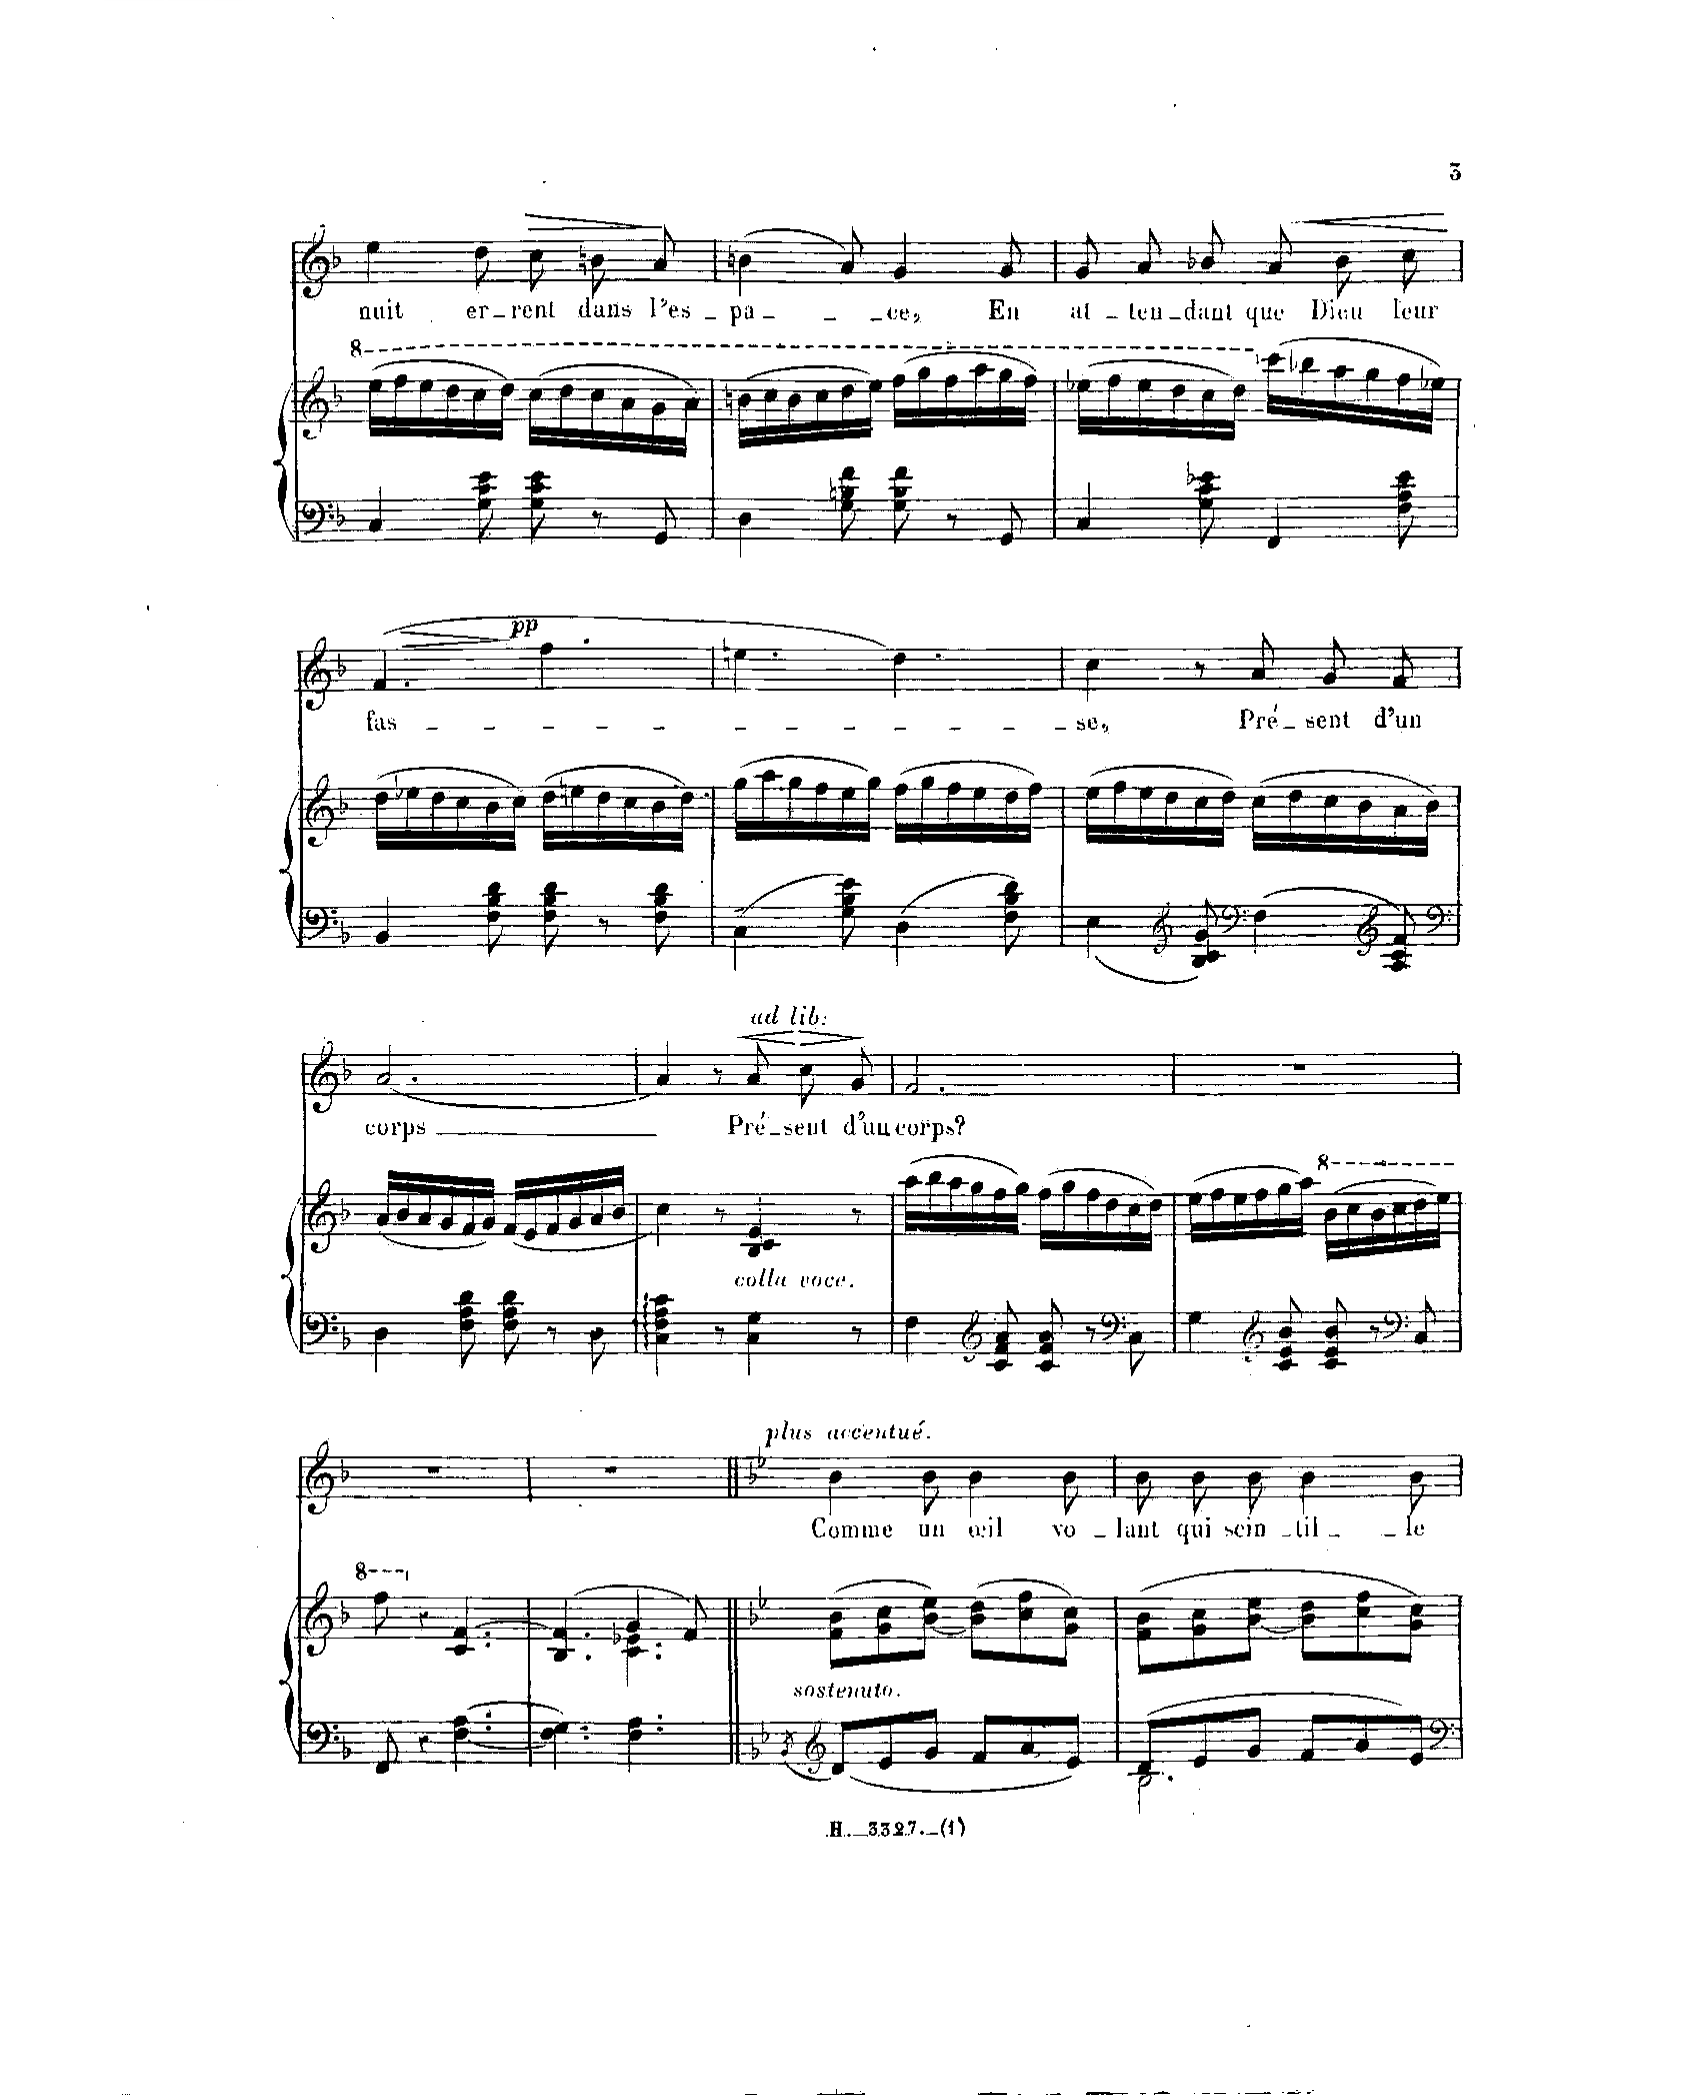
**kern	**kern	**kern	**text	**dynam
*part2	*part2	*part1	*part1	*part1
*staff3	*staff2	*staff1	*staff1	*staff1
*I"Piano	*	*I"Chant Voice	*	*
*I'Pno	*	*	*	*
*clefF4	*clefG2	*clefG2	*	*
*k[b-]	*k[b-]	*k[b-]	*	*
*M6/8	*M6/8	*M6/8	*	*
=25	=25	=25	=25	=25
4C/	(16eee\LL	4ee\	nuit	.
.	16fff\	.	.	.
.	16eee\	.	.	.
.	16ddd\	.	.	.
8G\ 8c\ 8e\	16ccc\	8dd\	er-	.
.	16ddd\JJ)	.	.	.
!	!	!	!	!LO:HP:b
8G\ 8c\ 8e\	(16ccc\LL	8cc\L	-rent	>
.	16ddd\	.	.	.
8r	16ccc\	8bn\	dans	.
.	16aa\	.	.	.
8GG/	16gg\	8a\J	l’es-	]
.	16aa\JJ)	.	.	.
=26	=26	=26	=26	=26
4D\	(16bbn\LL	(4bn\	-pa-	.
.	16ccc\	.	.	.
.	16bb\	.	.	.
.	16ccc\	.	.	.
8G\ 8Bn\ 8f\	16ddd\	8a/)	.	.
.	16eee\JJ)	.	.	.
8G\ 8B\ 8f\	(16fff\LL	4g/	-ce,	.
.	16ggg\	.	.	.
8r	16fff\	.	.	.
.	16aaa\	.	.	.
8GG/	16ggg\	8g/	En	.
.	16fff\JJ)	.	.	.
=27	=27	=27	=27	=27
4C/	(16eee-X\LL	8g/L	at-	.
.	16fff\	.	.	.
.	16eee-\	8a/	-ten-	.
.	16ddd\	.	.	.
8G\ 8c\ 8e-X\	16ccc\	8b-X/J	-dant	.
.	16ddd\JJ)	.	.	.
!	!	!	!	!LO:HP:b
4FF/	(16ccc\LL	8a\L	que	<
.	16bb-X\	.	.	.
.	16aa\	8b-\	Dieu	.
.	16gg\	.	.	.
8F\ 8A\ 8e-\	16ff\	8cc\J	leur	.
.	16ee-\JJ)	.	.	.
.	.	.	.	[
=28	=28	=28	=28	=28
!	!	!	!	!LO:HP:b
4BB-/	(16dd\LL	(4.f/	fas-	>
.	16ee-X\	.	.	.
.	16dd\	.	.	.
.	16cc\	.	.	.
8F\ 8B-\ 8d\	16b-\	.	.	.
.	16cc\JJ)	.	.	.
!	!	!	!	!LO:DY:n=1:a
8F\ 8B-\ 8d\	(16dd\LL	4.ff\	.	] pp
.	16een\	.	.	.
8r	16dd\	.	.	.
.	16cc\	.	.	.
8F\ 8B-\ 8d\	16b-\	.	.	.
.	16dd\JJ)	.	.	.
=29	=29	=29	=29	=29
4C\	(16gg\LL	4.een\	.	.
.	16aa\	.	.	.
.	16gg\	.	.	.
.	16ff\	.	.	.
8G\ 8B-\ 8e\	16ee\	.	.	.
.	16gg\JJ)	.	.	.
4D\	(16ff\LL	4.dd\)	.	.
.	16gg\	.	.	.
.	16ff\	.	.	.
.	16ee\	.	.	.
8F\ 8B-\ 8d\	16dd\	.	.	.
.	16ff\JJ)	.	.	.
=30	=30	=30	=30	=30
4C/	(16ee\LL	4cc\	-se,	.
.	16ff\	.	.	.
.	16ee\	.	.	.
.	16dd\	.	.	.
*clefG2	*	*	*	*
8B-/ 8c/ 8g/	16cc\	8r	.	.
.	16dd\JJ)	.	.	.
*clefF4	*	*	*	*
4F\	(16cc\LL	8a/L	Pré-	.
.	16dd\	.	.	.
.	16cc\	8g/	-sent	.
.	16b-\	.	.	.
*clefG2	*	*	*	*
8A/ 8c/ 8f/	16a\	8f/J	d'un	.
.	16b-\JJ)	.	.	.
=31	=31	=31	=31	=31
*clefF4	*	*	*	*
4D\	(16a/LL	[2.a/	corps	.
.	16b-/	.	.	.
.	16a/	.	.	.
.	16g/	.	.	.
8F\ 8A\ 8d\	16f/	.	.	.
.	16g/JJ)	.	.	.
8F\ 8A\ 8d\	(16f/LL	.	.	.
.	16e/	.	.	.
8r	16f/	.	.	.
.	16g/	.	.	.
8D\	16a/	.	.	.
.	16b-/JJ	.	.	.
=32	=32	=32	=32	=32
4C\ 4F\ 4A\ 4c\	4cc\)	4a/]	.	.
8r	8r	8r	.	.
!	!LO:TX:i:t=colla voce	!	!	!
!	!	!	!	!LO:HP:b
4C\ 4G\	4B-/ 4c/ 4e/	8a/L	Pré-	<
!	!	!LO:TX:i:t=ad lib	!	!
!	!	!	!	!LO:HP:n=1:b
.	.	8cc/	-sent	[ >
8r	8r	8g/J	d'un	]
=33	=33	=33	=33	=33
4F\	(16aa\LL	2.f/	corps?	.
.	16bb-\	.	.	.
.	16aa\	.	.	.
.	16gg\	.	.	.
*clefG2	*	*	*	*
8c/ 8f/ 8a/	16ff\	.	.	.
.	16gg\JJ)	.	.	.
8c/ 8f/ 8a/	(16ff\LL	.	.	.
.	16gg\	.	.	.
8r	16ff\	.	.	.
.	16dd\	.	.	.
*clefF4	*	*	*	*
8C\	16cc\	.	.	.
.	16dd\JJ)	.	.	.
=34	=34	=34	=34	=34
4G\	(16ee\LL	2.r	.	.
.	16ff\	.	.	.
.	16ee\	.	.	.
.	16ff\	.	.	.
*clefG2	*	*	*	*
8c/ 8e/ 8b-/	16gg\	.	.	.
.	16aa\JJ)	.	.	.
*	*8va	*	*	*
8c/ 8e/ 8b-/	(16bb-\LL	.	.	.
.	16ccc\	.	.	.
8r	16bb-\	.	.	.
.	16ccc\	.	.	.
*clefF4	*	*	*	*
8C/	16ddd\	.	.	.
.	16eee\JJ)	.	.	.
=35	=35	=35	=35	=35
8FF/	8fff\	2.r	.	.
*	*X8va	*	*	*
4r	4r	.	.	.
[4.F\ 4.A\	4.c/ [4.f/	.	.	.
=36	=36	=36	=36	=36
*	*^	*	*	*
4.F\] 4.G\	(>4.B-/ 4.f/]	4.ryy	2.r	.	.
4.F\ 4.A\	4g/	4.c\ 4.e-X\	.	.	.
.	8f/)	.	.	.	.
*	*v	*v	*	*	*
=37||	=37||	=37||	=37||	=37||
*clefG2	*	*	*	*
*k[b-e-]	*k[b-e-]	*k[b-e-]	*	*
8qg/	.	.	.	.
!	!	!LO:TX:i:t=plus accentué	!	!
8d/L	(8f/ 8b-/L	4b-\	Comme	.
8e-/	8g/ 8cc/	.	.	.
8g/J	[8b-/ 8ee-/J)	8b-\	un	.
8f/L	(8b-\] 8dd\L	4b-\	œil	.
8a/	8cc\ 8ff\	.	.	.
8e-/J	8g\ 8cc\J)	8b-\	vo-	.
=38	=38	=38	=38	=38
*^	*	*	*	*
8d/L	2.B-\	(8f/ 8b-/L	8b-\L	-lant	.
8e-/	.	8g/ 8cc/	8b-\	qui	.
8g/J	.	[8b-/ 8ee-/J	8b-\J	scin-	.
8f/L	.	8b-\] 8dd\L	4b-\	-til-	.
8a/	.	8cc\ 8ff\	.	.	.
8e-/J	.	8g\ 8cc\J)	8b-\	-le	.
*v	*v	*	*	*	*
=	=	=	=	=
*-	*-	*-	*-	*-
